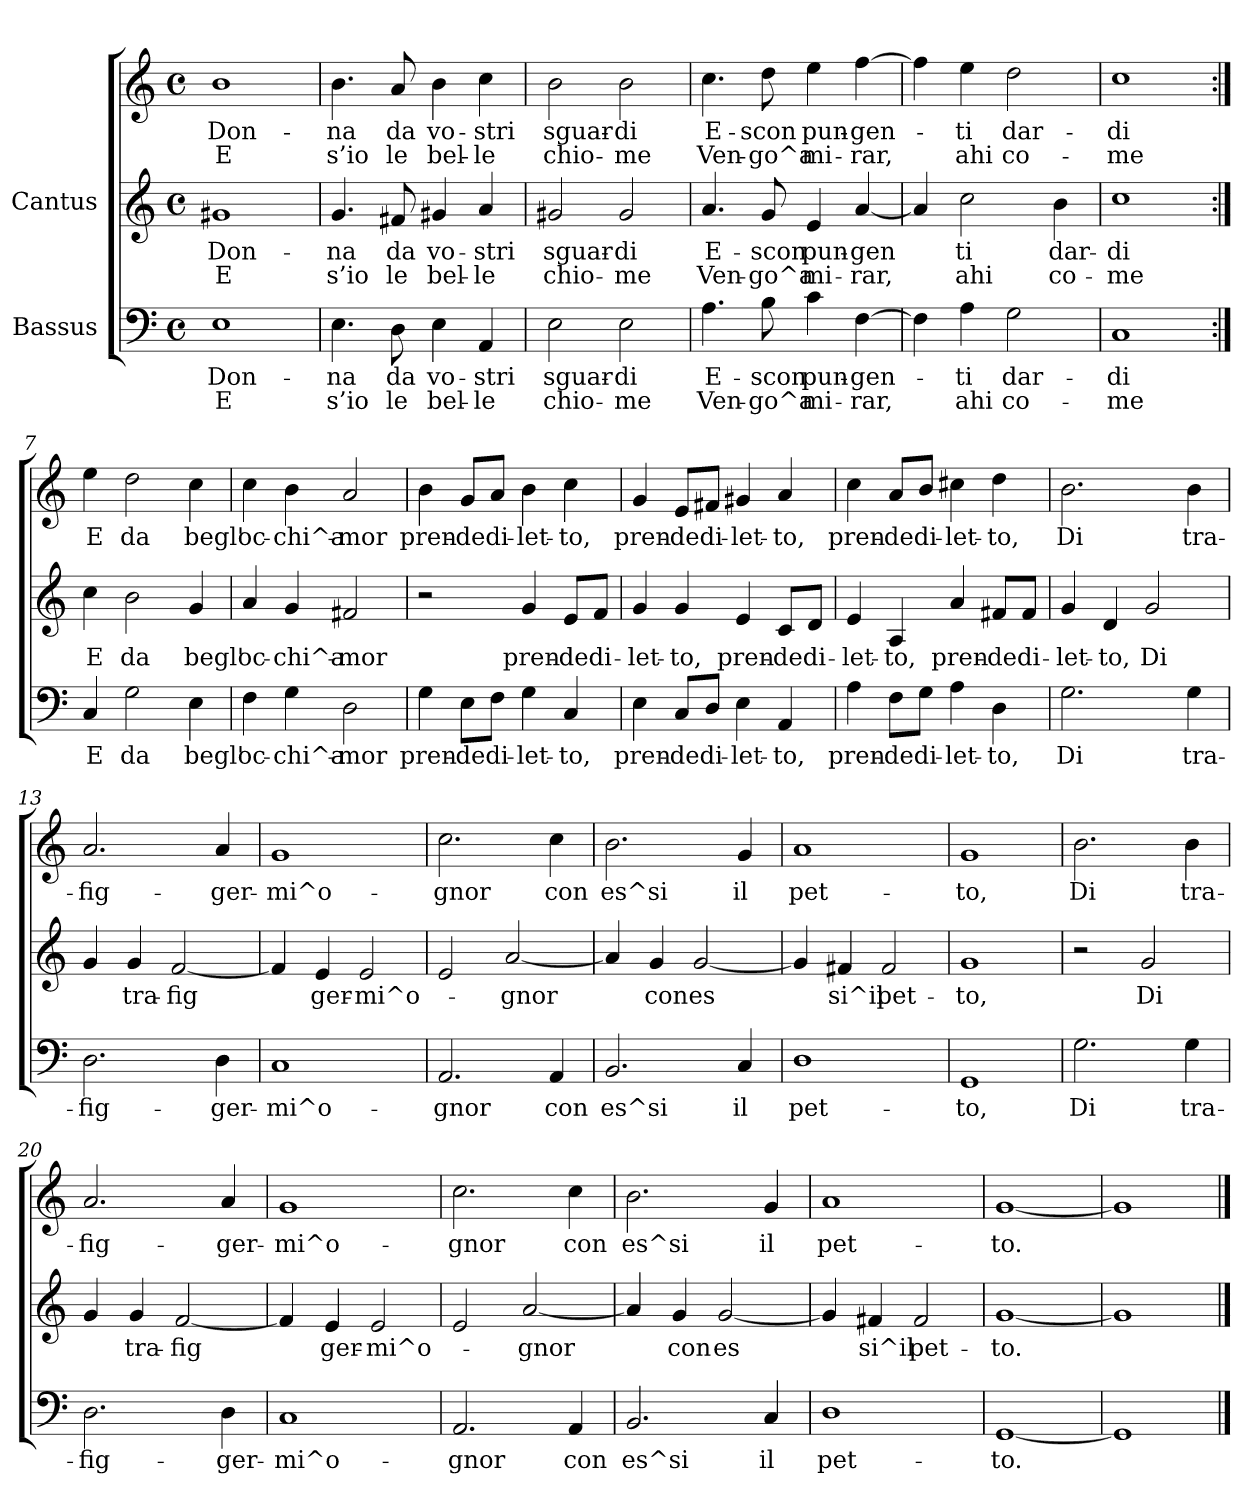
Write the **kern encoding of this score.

**kern	**text	**text	**kern	**text	**text	**kern	**text	**text
*part2	*part2	*part2	*part1	*part1	*part1	*part1	*part1	*part1
*staff3	*staff3	*staff3	*staff2	*staff2	*staff2	*staff1	*staff1	*staff1
*I"Bassus	*	*	*I"Cantus	*	*	*	*	*
!!LO:PB:g=z
*stria5	*	*	*stria5	*	*	*stria5	*	*
*clefF4	*	*	*clefG2	*	*	*clefG2	*	*
*M4/4	*	*	*M4/4	*	*	*M4/4	*	*
*met(c)	*	*	*met(c)	*	*	*met(c)	*	*
*MM156	*	*	*MM156	*	*	*MM156	*	*
=1	=1	=1	=1	=1	=1	=1	=1	=1
!	!LO:LY:b:cj	!LO:LY:b:cj	!	!LO:LY:b:cj	!LO:LY:b:cj	!	!LO:LY:b:cj	!LO:LY:b:cj
1E	Don-	-E	1g#X	Don-	-E	1b	Don-	-E
=2	=2	=2	=2	=2	=2	=2	=2	=2
!	!LO:LY:b:cj	!LO:LY:b:cj	!	!LO:LY:b:cj	!LO:LY:b:cj	!	!LO:LY:b:cj	!LO:LY:b:cj
4.E\	na	s’io	4.g/	na	s’io	4.b\	na	s’io
!	!LO:LY:b:cj	!LO:LY:b:cj	!	!LO:LY:b:cj	!LO:LY:b:cj	!	!LO:LY:b:cj	!LO:LY:b:cj
8D\	da	le	8f#X/	da	le	8a/	da	le
!	!LO:LY:b:cj	!LO:LY:b:cj	!	!LO:LY:b:cj	!LO:LY:b:cj	!	!LO:LY:b:cj	!LO:LY:b:cj
4E\	vo-	-bel-	4g#X/	vo-	-bel-	4b\	vo-	-bel-
!	!LO:LY:b:cj	!LO:LY:b:cj	!	!LO:LY:b:cj	!LO:LY:b:cj	!	!LO:LY:b:cj	!LO:LY:b:cj
4AA/	-stri	le	4a/	-stri	le	4cc\	-stri	le
=3	=3	=3	=3	=3	=3	=3	=3	=3
!	!LO:LY:b:cj	!LO:LY:b:cj	!	!LO:LY:b:cj	!LO:LY:b:cj	!	!LO:LY:b:cj	!LO:LY:b:cj
2E\	sguar-	-chio-	2g#X/	sguar-	-chio-	2b\	sguar-	-chio-
!	!LO:LY:b:cj	!LO:LY:b:cj	!	!LO:LY:b:cj	!LO:LY:b:cj	!	!LO:LY:b:cj	!LO:LY:b:cj
2E\	-di	me	2g#/	-di	me	2b\	-di	me
=4	=4	=4	=4	=4	=4	=4	=4	=4
!	!LO:LY:b:cj	!LO:LY:b:cj	!	!LO:LY:b:cj	!LO:LY:b:cj	!	!LO:LY:b:cj	!LO:LY:b:cj
4.A\	E-	-Ven-	4.a/	E-	-Ven-	4.cc\	E-	-Ven-
!	!LO:LY:b:cj	!LO:LY:b:cj	!	!LO:LY:b:cj	!LO:LY:b:cj	!	!LO:LY:b:cj	!LO:LY:b:cj
8B\	-scon	go^a	8g/	-scon	go^a	8dd\	-scon	go^a
!	!LO:LY:b:cj	!LO:LY:b:cj	!	!LO:LY:b:cj	!LO:LY:b:cj	!	!LO:LY:b:cj	!LO:LY:b:cj
4c\	pun-	-mi-	4e/	pun-	-mi-	4ee\	pun-	-mi-
!	!LO:LY:b:cj	!LO:LY:b:cj	!	!LO:LY:b:cj	!LO:LY:b:cj	!	!LO:LY:b:cj	!LO:LY:b:cj
[>4F\	-gen-	-rar,	[<4a/	-gen-	-rar,	[>4ff\	-gen-	-rar,
=5	=5	=5	=5	=5	=5	=5	=5	=5
!	!LO:LY:b:cj	!LO:LY:b:cj	!	!LO:LY:b:cj	!LO:LY:b:cj	!	!LO:LY:b:cj	!LO:LY:b:cj
4F\]	.	.	4a/]	-	.	4ff\]	.	.
!	!LO:LY:b:cj	!LO:LY:b:cj	!	!LO:LY:b:cj	!LO:LY:b:cj	!	!LO:LY:b:cj	!LO:LY:b:cj
4A\	ti	ahi	2cc\	ti	ahi	4ee\	ti	ahi
!	!LO:LY:b:cj	!LO:LY:b:cj	!	!	!	!	!LO:LY:b:cj	!LO:LY:b:cj
2G\	dar-	-co-	.	.	.	2dd\	dar-	-co-
!	!	!	!	!LO:LY:b:cj	!LO:LY:b:cj	!	!	!
.	.	.	4b\	dar-	-co-	.	.	.
=6	=6	=6	=6	=6	=6	=6	=6	=6
!	!LO:LY:b:cj	!LO:LY:b:cj	!	!LO:LY:b:cj	!LO:LY:b:cj	!	!LO:LY:b:cj	!LO:LY:b:cj
1C	-di	me	1cc	di	me	1cc	-di	me
!!LO:LB:g=z
=7:|!	=7:|!	=7:|!	=7:|!	=7:|!	=7:|!	=7:|!	=7:|!	=7:|!
!	!LO:LY:b:cj	!	!	!LO:LY:b:cj	!	!	!LO:LY:b:cj	!
4C/	E	.	4cc\	E	.	4ee\	E	.
!	!LO:LY:b:cj	!	!	!LO:LY:b:cj	!	!	!LO:LY:b:cj	!
2G\	da	.	2b\	da	.	2dd\	da	.
!	!LO:LY:b:cj	!	!	!LO:LY:b:cj	!	!	!LO:LY:b:cj	!
4E\	begl'	.	4g/	begl'	.	4cc\	begl'	.
=8	=8	=8	=8	=8	=8	=8	=8	=8
!	!LO:LY:b:cj	!	!	!LO:LY:b:cj	!	!	!LO:LY:b:cj	!
4F\	oc-	.	4a/	oc-	.	4cc\	oc-	.
!	!LO:LY:b:cj	!	!	!LO:LY:b:cj	!	!	!LO:LY:b:cj	!
4G\	-chi^a-	.	4g/	-chi^a-	.	4b\	-chi^a-	.
!	!LO:LY:b:cj	!	!	!LO:LY:b:cj	!	!	!LO:LY:b:cj	!
2D\	-mor	.	2f#X/	-mor	.	2a/	-mor	.
=9	=9	=9	=9	=9	=9	=9	=9	=9
!	!LO:LY:b:cj	!	!	!	!	!	!LO:LY:b:cj	!
4G\	pren-	.	2r	.	.	4b\	pren-	.
!	!LO:LY:b:cj	!	!	!	!	!	!LO:LY:b:cj	!
8E\L	-de	.	.	.	.	8g/L	-de	.
!	!LO:LY:b:cj	!	!	!	!	!	!LO:LY:b:cj	!
8F\J	di-	.	.	.	.	8a/J	di-	.
!	!LO:LY:b:cj	!	!	!LO:LY:b:cj	!	!	!LO:LY:b:cj	!
4G\	-let-	.	4g/	pren-	.	4b\	-let-	.
!	!LO:LY:b:cj	!	!	!LO:LY:b:cj	!	!	!LO:LY:b:cj	!
4C/	-to,	.	8e/L	-de	.	4cc\	-to,	.
!	!	!	!	!LO:LY:b:cj	!	!	!	!
.	.	.	8f/J	di-	.	.	.	.
=10	=10	=10	=10	=10	=10	=10	=10	=10
!	!LO:LY:b:cj	!	!	!LO:LY:b:cj	!	!	!LO:LY:b:cj	!
4E\	pren-	.	4g/	let-	.	4g/	-pren-	.
!	!LO:LY:b:cj	!	!	!LO:LY:b:cj	!	!	!LO:LY:b:cj	!
8C/L	-de	.	4g/	-to,	.	8e/L	-de	.
!	!LO:LY:b:cj	!	!	!	!	!	!LO:LY:b:cj	!
8D/J	di-	.	.	.	.	8f#X/J	di-	.
!	!LO:LY:b:cj	!	!	!LO:LY:b:cj	!	!	!LO:LY:b:cj	!
4E\	-let-	.	4e/	pren-	.	4g#X/	-let-	.
!	!LO:LY:b:cj	!	!	!LO:LY:b:cj	!	!	!LO:LY:b:cj	!
4AA/	-to,	.	8c/L	-de	.	4a/	-to,	.
!	!	!	!	!LO:LY:b:cj	!	!	!	!
.	.	.	8d/J	di-	.	.	.	.
!!LO:LB:g=z
=11	=11	=11	=11	=11	=11	=11	=11	=11
!	!LO:LY:b:cj	!	!	!LO:LY:b:cj	!	!	!LO:LY:b:cj	!
4A\	pren-	.	4e/	let-	.	4cc\	-pren-	.
!	!LO:LY:b:cj	!	!	!LO:LY:b:cj	!	!	!LO:LY:b:cj	!
8F\L	-de	.	4A/	-to,	.	8a/L	-de	.
!	!LO:LY:b:cj	!	!	!	!	!	!LO:LY:b:cj	!
8G\J	di-	.	.	.	.	8b/J	di-	.
!	!LO:LY:b:cj	!	!	!LO:LY:b:cj	!	!	!LO:LY:b:cj	!
4A\	-let-	.	4a/	pren-	.	4cc#X\	-let-	.
!	!LO:LY:b:cj	!	!	!LO:LY:b:cj	!	!	!LO:LY:b:cj	!
4D\	-to,	.	8f#X/L	-de	.	4dd\	-to,	.
!	!	!	!	!LO:LY:b:cj	!	!	!	!
.	.	.	8f#/J	di-	.	.	.	.
=12	=12	=12	=12	=12	=12	=12	=12	=12
!	!LO:LY:b:cj	!	!	!LO:LY:b:cj	!	!	!LO:LY:b:cj	!
2.G\	Di	.	4g/	-let-	.	2.b\	-Di	.
!	!	!	!	!LO:LY:b:cj	!	!	!	!
.	.	.	4d/	-to,	.	.	.	.
!	!	!	!	!LO:LY:b:cj	!	!	!	!
.	.	.	2g/	Di	.	.	.	.
!	!LO:LY:b:cj	!	!	!	!	!	!LO:LY:b:cj	!
4G\	tra-	.	.	.	.	4b\	tra-	.
=13	=13	=13	=13	=13	=13	=13	=13	=13
!	!LO:LY:b:cj	!	!	!LO:LY:b:cj	!	!	!LO:LY:b:cj	!
2.D\	-fig-	.	4g/	-	.	2.a/	fig-	.
!	!	!	!	!LO:LY:b:cj	!	!	!	!
.	.	.	4g/	tra-	.	.	.	.
!	!	!	!	!LO:LY:b:cj	!	!	!	!
.	.	.	[<2f/	-fig-	.	.	.	.
!	!LO:LY:b:cj	!	!	!	!	!	!LO:LY:b:cj	!
4D\	-ger-	.	.	.	.	4a/	-ger-	.
=14	=14	=14	=14	=14	=14	=14	=14	=14
!	!LO:LY:b:cj	!	!	!LO:LY:b:cj	!	!	!LO:LY:b:cj	!
1C	-mi^o-	.	4f/]	-	.	1g	-mi^o-	.
!	!	!	!	!LO:LY:b:cj	!	!	!	!
.	.	.	4e/	ger-	.	.	.	.
!	!	!	!	!LO:LY:b:cj	!	!	!	!
.	.	.	2e/	-mi^o-	.	.	.	.
=15	=15	=15	=15	=15	=15	=15	=15	=15
!	!LO:LY:b:cj	!	!	!LO:LY:b:cj	!	!	!LO:LY:b:cj	!
2.AA/	-gnor	.	2e/	.	.	2.cc\	-gnor	.
!	!	!	!	!LO:LY:b:cj	!	!	!	!
.	.	.	[<2a/	gnor	.	.	.	.
!	!LO:LY:b:cj	!	!	!	!	!	!LO:LY:b:cj	!
4AA/	con	.	.	.	.	4cc\	con	.
!!LO:PB:g=z
=16	=16	=16	=16	=16	=16	=16	=16	=16
!	!LO:LY:b:cj	!	!	!LO:LY:b:cj	!	!	!LO:LY:b:cj	!
2.BB/	es^si	.	4a/]	.	.	2.b\	es^si	.
!	!	!	!	!LO:LY:b:cj	!	!	!	!
.	.	.	4g/	con	.	.	.	.
!	!	!	!	!LO:LY:b:cj	!	!	!	!
.	.	.	[<2g/	es-	.	.	.	.
!	!LO:LY:b:cj	!	!	!	!	!	!LO:LY:b:cj	!
4C/	il	.	.	.	.	4g/	il	.
=17	=17	=17	=17	=17	=17	=17	=17	=17
!	!LO:LY:b:cj	!	!	!LO:LY:b:cj	!	!	!LO:LY:b:cj	!
1D	pet-	.	4g/]	-	.	1a	-pet-	.
!	!	!	!	!LO:LY:b:cj	!	!	!	!
.	.	.	4f#X/	si^il	.	.	.	.
!	!	!	!	!LO:LY:b:cj	!	!	!	!
.	.	.	2f#/	pet-	.	.	.	.
=18	=18	=18	=18	=18	=18	=18	=18	=18
!	!LO:LY:b:cj	!	!	!LO:LY:b:cj	!	!	!LO:LY:b:cj	!
1GG	-to,	.	1g	to,	.	1g	-to,	.
=19	=19	=19	=19	=19	=19	=19	=19	=19
!	!LO:LY:b:cj	!	!	!	!	!	!LO:LY:b:cj	!
2.G\	Di	.	2r	.	.	2.b\	Di	.
!	!	!	!	!LO:LY:b:cj	!	!	!	!
.	.	.	2g/	-Di	.	.	.	.
!	!LO:LY:b:cj	!	!	!	!	!	!LO:LY:b:cj	!
4G\	tra-	.	.	.	.	4b\	tra-	.
=20	=20	=20	=20	=20	=20	=20	=20	=20
!	!LO:LY:b:cj	!	!	!LO:LY:b:cj	!	!	!LO:LY:b:cj	!
2.D\	-fig-	.	4g/	-	.	2.a/	fig-	.
!	!	!	!	!LO:LY:b:cj	!	!	!	!
.	.	.	4g/	tra-	.	.	.	.
!	!	!	!	!LO:LY:b:cj	!	!	!	!
.	.	.	[<2f/	-fig-	.	.	.	.
!	!LO:LY:b:cj	!	!	!	!	!	!LO:LY:b:cj	!
4D\	-ger-	.	.	.	.	4a/	-ger-	.
=21	=21	=21	=21	=21	=21	=21	=21	=21
!	!LO:LY:b:cj	!	!	!LO:LY:b:cj	!	!	!LO:LY:b:cj	!
1C	-mi^o-	.	4f/]	-	.	1g	-mi^o-	.
!	!	!	!	!LO:LY:b:cj	!	!	!	!
.	.	.	4e/	ger-	.	.	.	.
!	!	!	!	!LO:LY:b:cj	!	!	!	!
.	.	.	2e/	-mi^o-	.	.	.	.
=22	=22	=22	=22	=22	=22	=22	=22	=22
!	!LO:LY:b:cj	!	!	!LO:LY:b:cj	!	!	!LO:LY:b:cj	!
2.AA/	-gnor	.	2e/	.	.	2.cc\	-gnor	.
!	!	!	!	!LO:LY:b:cj	!	!	!	!
.	.	.	[<2a/	gnor	.	.	.	.
!	!LO:LY:b:cj	!	!	!	!	!	!LO:LY:b:cj	!
4AA/	con	.	.	.	.	4cc\	con	.
!!LO:LB:g=z
=23	=23	=23	=23	=23	=23	=23	=23	=23
!	!LO:LY:b:cj	!	!	!LO:LY:b:cj	!	!	!LO:LY:b:cj	!
2.BB/	es^si	.	4a/]	.	.	2.b\	es^si	.
!	!	!	!	!LO:LY:b:cj	!	!	!	!
.	.	.	4g/	con	.	.	.	.
!	!	!	!	!LO:LY:b:cj	!	!	!	!
.	.	.	[<2g/	es-	.	.	.	.
!	!LO:LY:b:cj	!	!	!	!	!	!LO:LY:b:cj	!
4C/	il	.	.	.	.	4g/	il	.
=24	=24	=24	=24	=24	=24	=24	=24	=24
!	!LO:LY:b:cj	!	!	!LO:LY:b:cj	!	!	!LO:LY:b:cj	!
1D	pet-	.	4g/]	-	.	1a	-pet-	.
!	!	!	!	!LO:LY:b:cj	!	!	!	!
.	.	.	4f#X/	si^il	.	.	.	.
!	!	!	!	!LO:LY:b:cj	!	!	!	!
.	.	.	2f#/	pet-	.	.	.	.
=25	=25	=25	=25	=25	=25	=25	=25	=25
!	!LO:LY:b:cj	!	!	!LO:LY:b:cj	!	!	!LO:LY:b:cj	!
[<1GG	-to.	.	[<1g	to.	.	[<1g	-to.	.
=26	=26	=26	=26	=26	=26	=26	=26	=26
1GG]	.	.	1g]	.	.	1g]	.	.
==	==	==	==	==	==	==	==	==
*-	*-	*-	*-	*-	*-	*-	*-	*-
